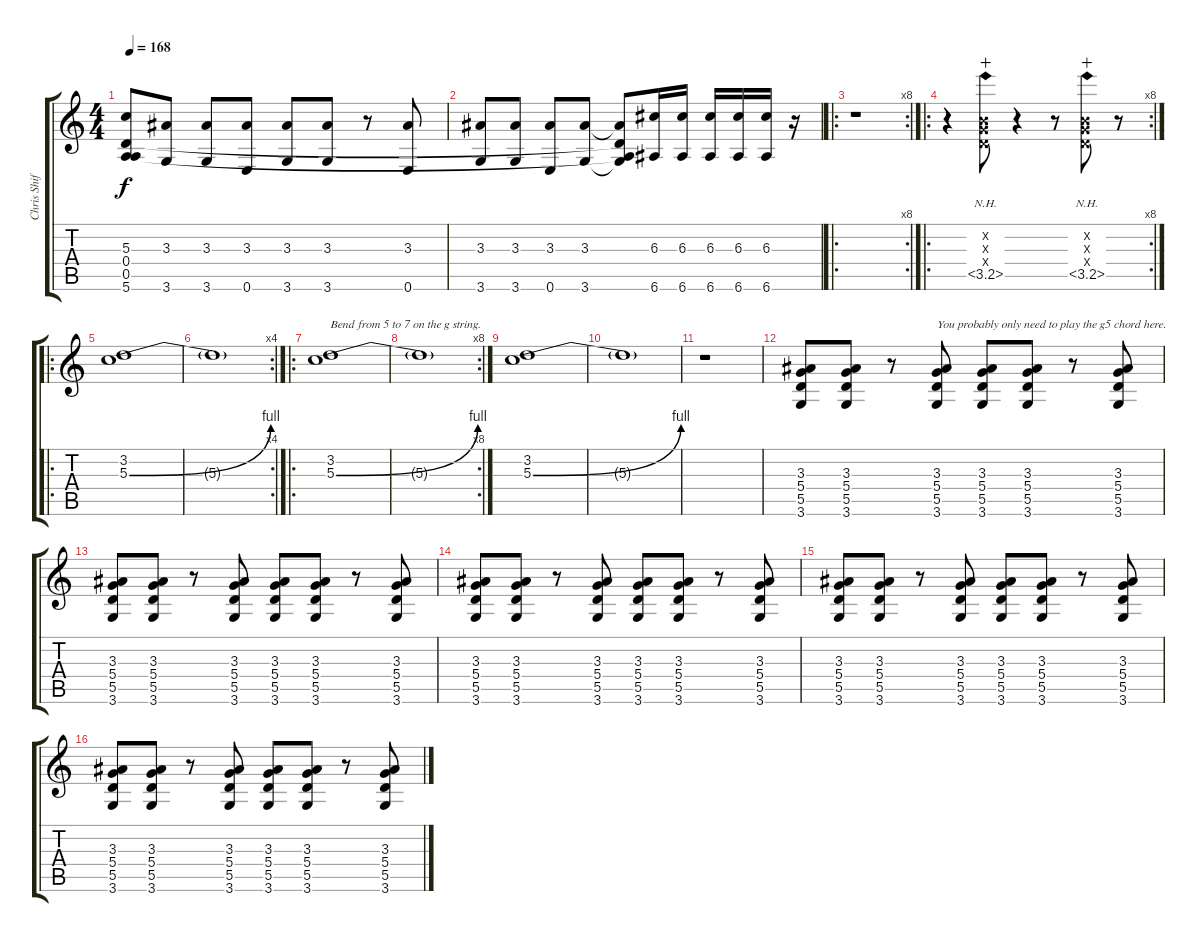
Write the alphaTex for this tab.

\track ("Chris Shiflett" "Chris Shif") {instrument distortionguitar}
\staff {score tabs}
\tuning (E4 B3 G3 D3 A2 E2) {hide}
\ts (4 4)
\tempo 168
\clef g2
\ks c
(5.3{t} 0.4{t} 0.5{t} 5.6{t}).8{dy f} (3.3 3.6).8 (3.3 3.6).8 (3.3 0.6).8 (3.3 3.6).8 (3.3 3.6).8 r.8 (3.3 0.6).8 |
(3.3 3.6).8 (3.3 3.6).8 (3.3 0.6).8 (3.3 3.6).8 (3.3{t} 0.4{t} 0.5{t} 3.6{t}).8 (6.3 6.6).16 (6.3 6.6).16 (6.3 6.6).16 (6.3 6.6).16 (6.3 6.6).16 r.16 |
\ro
\rc 8
r.1 |
\ro
\rc 8
r.4 (0.2{x} 0.3{x} 0.4{x} 3.5{nh}).8{wahc} r.4 r.8 (0.2{x} 0.3{x} 0.4{x} 3.5{nh}).8{wahc} r.8 |
\ro
(3.2 5.3{be (bend 0 0 60 4)}).1 |
\rc 4
5.3{t}.1 |
\ro
(3.2 5.3{be (bend 0 0 60 4)}).1{txt "Bend from 5 to 7 on the g string."} |
\rc 8
5.3{t}.1 |
(3.2 5.3{be (bend 0 0 60 4)}).1 |
5.3{t}.1 |
r.1 |
(3.3 5.4 5.5 3.6).8 (3.3 5.4 5.5 3.6).8 r.8 (3.3 5.4 5.5 3.6).8{txt "You probably only need to play the g5 chord here."} (3.3 5.4 5.5 3.6).8 (3.3 5.4 5.5 3.6).8 r.8 (3.3 5.4 5.5 3.6).8 |
(3.3 5.4 5.5 3.6).8 (3.3 5.4 5.5 3.6).8 r.8 (3.3 5.4 5.5 3.6).8 (3.3 5.4 5.5 3.6).8 (3.3 5.4 5.5 3.6).8 r.8 (3.3 5.4 5.5 3.6).8 |
(3.3 5.4 5.5 3.6).8 (3.3 5.4 5.5 3.6).8 r.8 (3.3 5.4 5.5 3.6).8 (3.3 5.4 5.5 3.6).8 (3.3 5.4 5.5 3.6).8 r.8 (3.3 5.4 5.5 3.6).8 |
(3.3 5.4 5.5 3.6).8 (3.3 5.4 5.5 3.6).8 r.8 (3.3 5.4 5.5 3.6).8 (3.3 5.4 5.5 3.6).8 (3.3 5.4 5.5 3.6).8 r.8 (3.3 5.4 5.5 3.6).8 |
(3.3 5.4 5.5 3.6).8 (3.3 5.4 5.5 3.6).8 r.8 (3.3 5.4 5.5 3.6).8 (3.3 5.4 5.5 3.6).8 (3.3 5.4 5.5 3.6).8 r.8 (3.3 5.4 5.5 3.6).8
